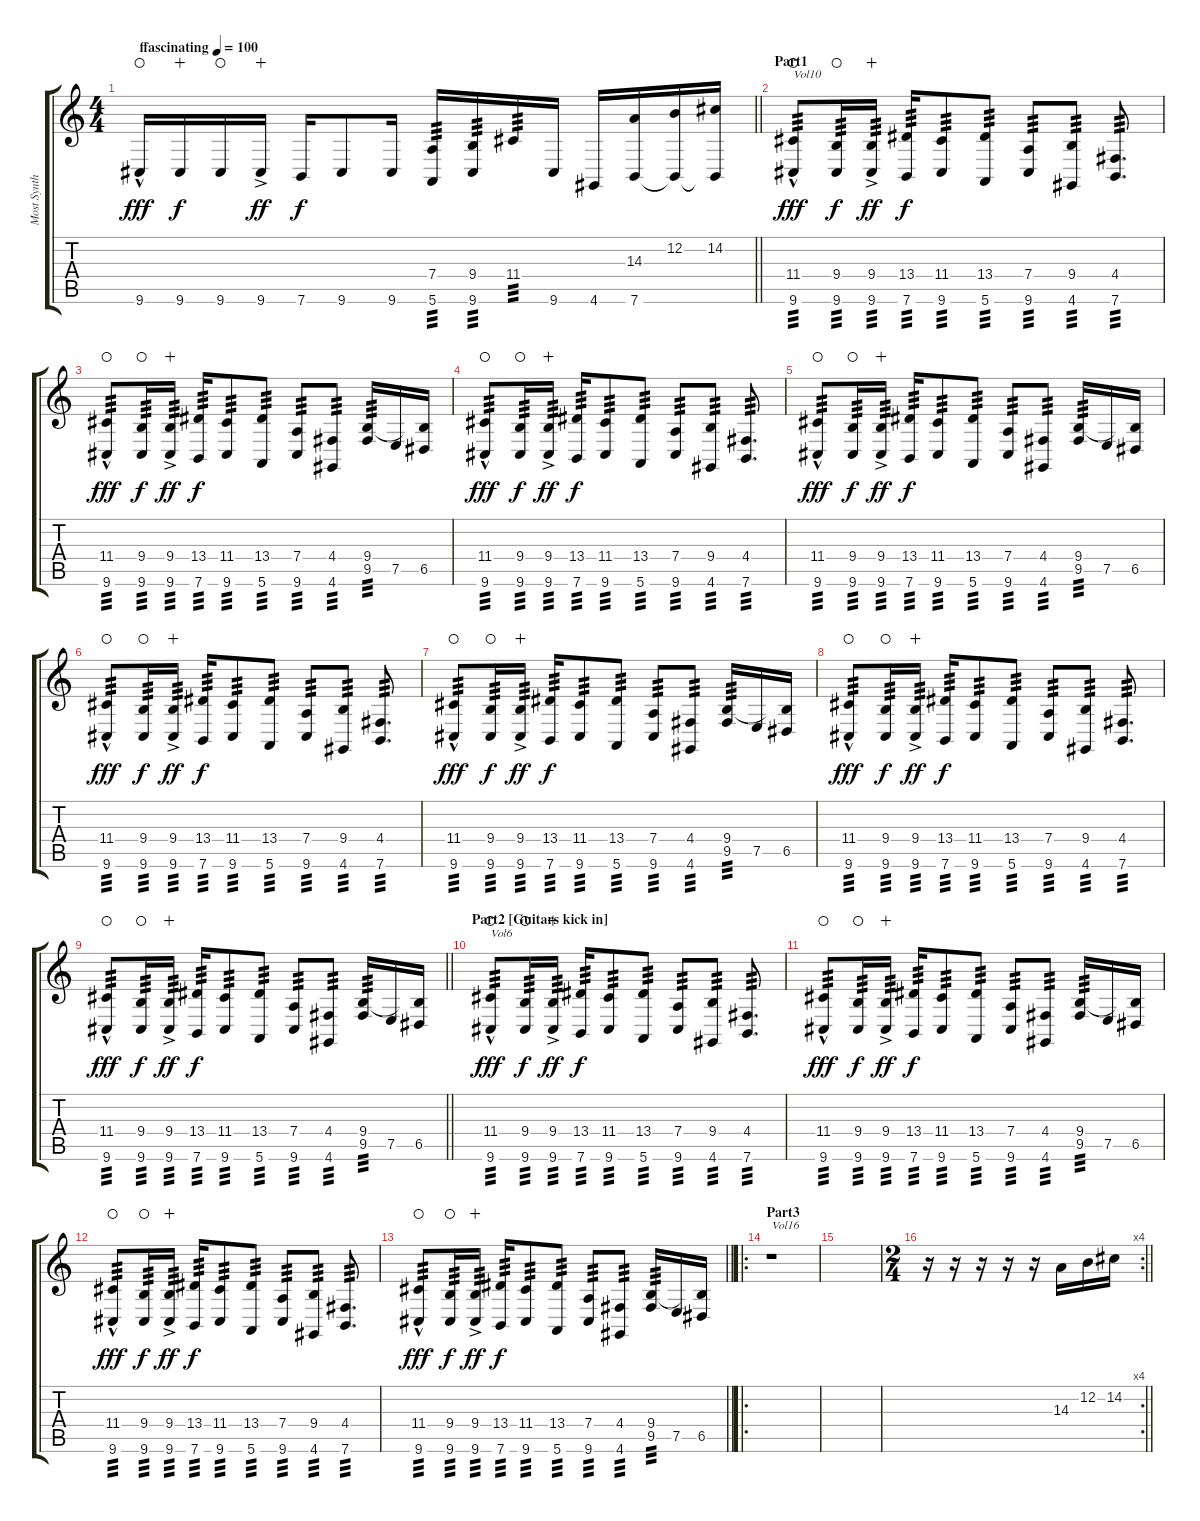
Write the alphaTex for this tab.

\track ("Most Synths" "Most Synth") {instrument shamisen}
\staff {score tabs}
\tuning (E4 B3 G3 D3 A2 E2) {hide}
\ts (4 4)
\tempo (100 "ffascinating")
\clef g2
\barLineRight lightlight
\ks c
9.6{hac}.16{dy fff instrument shamisen waho} 9.6.16{dy f wahc} 9.6.16{waho} 9.6{ac}.16{dy ff wahc} 7.6.16{dy f} 9.6.8 9.6.16 (7.4 5.6).16{tp 3} (9.4 9.6).16{tp 3} 11.4.16{tp 3} 9.6.16 4.6.16 (14.3 7.6).16 (12.2 7.6{t}).16 (14.2 7.6{t}).16 |
\section ("" "Part1")
(11.4 9.6{hac}).8{txt "Vol10" tp 3 dy fff volume 10 waho} (9.4 9.6).16{tp 3 dy f waho} (9.4 9.6{ac}).16{tp 3 dy ff wahc} (13.4 7.6).16{tp 3 dy f} (11.4 9.6).8{tp 3} (13.4 5.6).8{tp 3} (7.4 9.6).8{tp 3} (9.4 4.6).8{tp 3} (4.4 7.6).8{d tp 3} |
(11.4 9.6{hac}).8{tp 3 dy fff waho} (9.4 9.6).16{tp 3 dy f waho} (9.4 9.6{ac}).16{tp 3 dy ff wahc} (13.4 7.6).16{tp 3 dy f} (11.4 9.6).8{tp 3} (13.4 5.6).8{tp 3} (7.4 9.6).8{tp 3} (4.4 4.6).8{tp 3} (9.4 9.5).16{tp 3} 7.5.16 (9.4{t} 6.5).16 |
(11.4 9.6{hac}).8{tp 3 dy fff waho} (9.4 9.6).16{tp 3 dy f waho} (9.4 9.6{ac}).16{tp 3 dy ff wahc} (13.4 7.6).16{tp 3 dy f} (11.4 9.6).8{tp 3} (13.4 5.6).8{tp 3} (7.4 9.6).8{tp 3} (9.4 4.6).8{tp 3} (4.4 7.6).8{d tp 3} |
(11.4 9.6{hac}).8{tp 3 dy fff waho} (9.4 9.6).16{tp 3 dy f waho} (9.4 9.6{ac}).16{tp 3 dy ff wahc} (13.4 7.6).16{tp 3 dy f} (11.4 9.6).8{tp 3} (13.4 5.6).8{tp 3} (7.4 9.6).8{tp 3} (4.4 4.6).8{tp 3} (9.4 9.5).16{tp 3} 7.5.16 (9.4{t} 6.5).16 |
(11.4 9.6{hac}).8{tp 3 dy fff waho} (9.4 9.6).16{tp 3 dy f waho} (9.4 9.6{ac}).16{tp 3 dy ff wahc} (13.4 7.6).16{tp 3 dy f} (11.4 9.6).8{tp 3} (13.4 5.6).8{tp 3} (7.4 9.6).8{tp 3} (9.4 4.6).8{tp 3} (4.4 7.6).8{d tp 3} |
(11.4 9.6{hac}).8{tp 3 dy fff waho} (9.4 9.6).16{tp 3 dy f waho} (9.4 9.6{ac}).16{tp 3 dy ff wahc} (13.4 7.6).16{tp 3 dy f} (11.4 9.6).8{tp 3} (13.4 5.6).8{tp 3} (7.4 9.6).8{tp 3} (4.4 4.6).8{tp 3} (9.4 9.5).16{tp 3} 7.5.16 (9.4{t} 6.5).16 |
(11.4 9.6{hac}).8{tp 3 dy fff waho} (9.4 9.6).16{tp 3 dy f waho} (9.4 9.6{ac}).16{tp 3 dy ff wahc} (13.4 7.6).16{tp 3 dy f} (11.4 9.6).8{tp 3} (13.4 5.6).8{tp 3} (7.4 9.6).8{tp 3} (9.4 4.6).8{tp 3} (4.4 7.6).8{d tp 3} |
\barLineRight lightlight
(11.4 9.6{hac}).8{tp 3 dy fff waho} (9.4 9.6).16{tp 3 dy f waho} (9.4 9.6{ac}).16{tp 3 dy ff wahc} (13.4 7.6).16{tp 3 dy f} (11.4 9.6).8{tp 3} (13.4 5.6).8{tp 3} (7.4 9.6).8{tp 3} (4.4 4.6).8{tp 3} (9.4 9.5).16{tp 3} 7.5.16 (9.4{t} 6.5).16 |
\section ("" "Part2 [Guitars kick in]")
(11.4 9.6{hac}).8{txt "Vol6" tp 3 dy fff volume 6 waho} (9.4 9.6).16{tp 3 dy f waho} (9.4 9.6{ac}).16{tp 3 dy ff wahc} (13.4 7.6).16{tp 3 dy f} (11.4 9.6).8{tp 3} (13.4 5.6).8{tp 3} (7.4 9.6).8{tp 3} (9.4 4.6).8{tp 3} (4.4 7.6).8{d tp 3} |
(11.4 9.6{hac}).8{tp 3 dy fff waho} (9.4 9.6).16{tp 3 dy f waho} (9.4 9.6{ac}).16{tp 3 dy ff wahc} (13.4 7.6).16{tp 3 dy f} (11.4 9.6).8{tp 3} (13.4 5.6).8{tp 3} (7.4 9.6).8{tp 3} (4.4 4.6).8{tp 3} (9.4 9.5).16{tp 3} 7.5.16 (9.4{t} 6.5).16 |
(11.4 9.6{hac}).8{tp 3 dy fff waho} (9.4 9.6).16{tp 3 dy f waho} (9.4 9.6{ac}).16{tp 3 dy ff wahc} (13.4 7.6).16{tp 3 dy f} (11.4 9.6).8{tp 3} (13.4 5.6).8{tp 3} (7.4 9.6).8{tp 3} (9.4 4.6).8{tp 3} (4.4 7.6).8{d tp 3} |
\barLineRight lightlight
(11.4 9.6{hac}).8{tp 3 dy fff waho} (9.4 9.6).16{tp 3 dy f waho} (9.4 9.6{ac}).16{tp 3 dy ff wahc} (13.4 7.6).16{tp 3 dy f} (11.4 9.6).8{tp 3} (13.4 5.6).8{tp 3} (7.4 9.6).8{tp 3} (4.4 4.6).8{tp 3} (9.4 9.5).16{tp 3} 7.5.16 (9.4{t} 6.5).16 |
\ro
\section ("" "Part3")
r.1{txt "Vol16" volume 16} |
|
\rc 4
\ts (2 4)
\barLineRight lightlight
r.16 r.16 r.16 r.16 r.16 14.3.16 12.2.16 14.2.16
